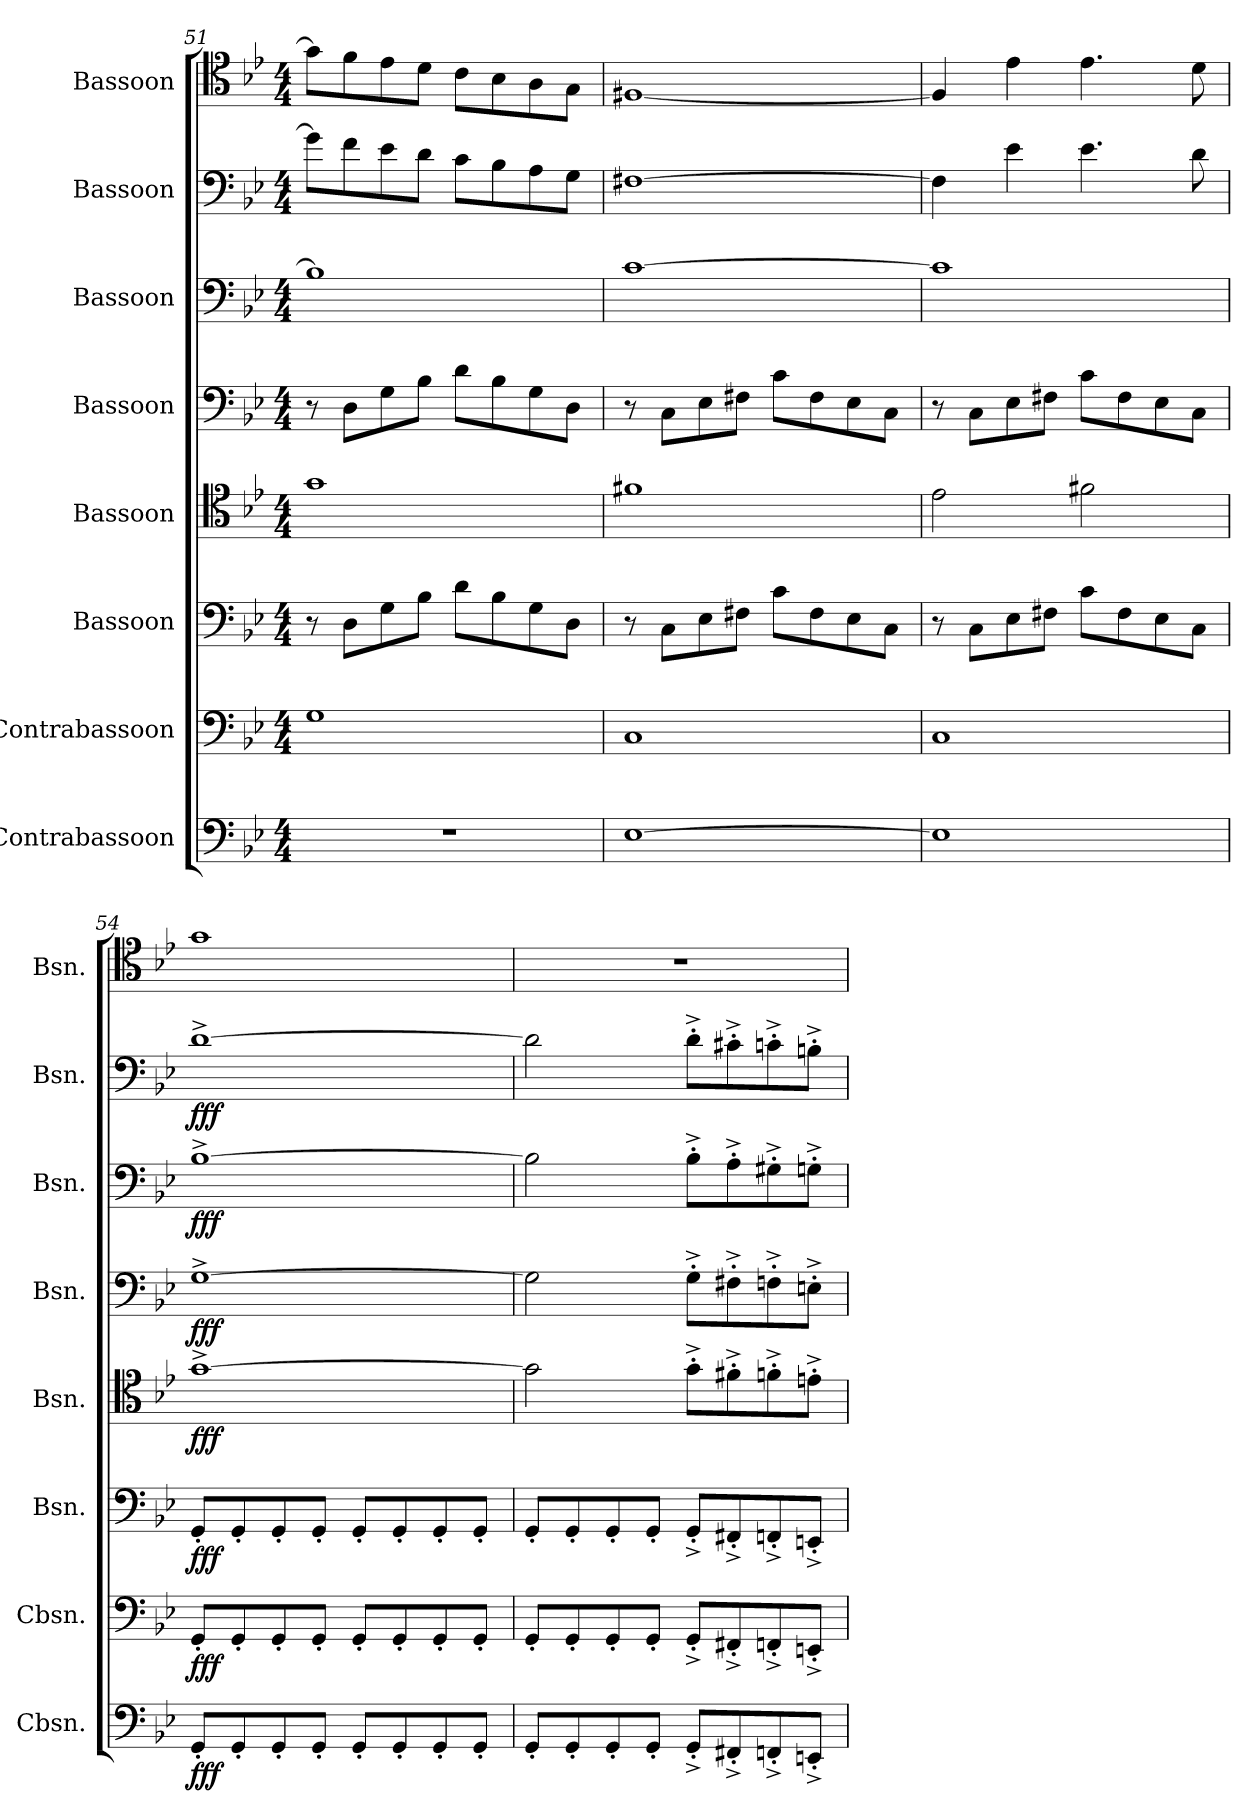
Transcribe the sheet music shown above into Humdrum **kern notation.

**kern	**dynam	**kern	**dynam	**kern	**dynam	**kern	**dynam	**kern	**dynam	**kern	**dynam	**kern	**dynam	**kern
*part8	*part8	*part7	*part7	*part6	*part6	*part5	*part5	*part4	*part4	*part3	*part3	*part2	*part2	*part1
*staff8	*staff8	*staff7	*staff7	*staff6	*staff6	*staff5	*staff5	*staff4	*staff4	*staff3	*staff3	*staff2	*staff2	*staff1
*I"Contrabassoon	*	*I"Contrabassoon	*	*I"Bassoon	*	*I"Bassoon	*	*I"Bassoon	*	*I"Bassoon	*	*I"Bassoon	*	*I"Bassoon
*I'Cbsn.	*	*I'Cbsn.	*	*I'Bsn.	*	*I'Bsn.	*	*I'Bsn.	*	*I'Bsn.	*	*I'Bsn.	*	*I'Bsn.
!!LO:PB:g=z
*clefF4	*	*clefF4	*	*clefF4	*	*clefC4	*	*clefF4	*	*clefF4	*	*clefF4	*	*clefC4
*ITrd7c12	*	*ITrd7c12	*	*	*	*	*	*	*	*	*	*	*	*
*k[b-e-]	*	*k[b-e-]	*	*k[b-e-]	*	*k[b-e-]	*	*k[b-e-]	*	*k[b-e-]	*	*k[b-e-]	*	*k[b-e-]
*M4/4	*	*M4/4	*	*M4/4	*	*M4/4	*	*M4/4	*	*M4/4	*	*M4/4	*	*M4/4
=51	=51	=51	=51	=51	=51	=51	=51	=51	=51	=51	=51	=51	=51	=51
1r	.	1GG	.	8r	.	1g	.	8r	.	1B-]	.	8g\L]	.	8g\L]
.	.	.	.	8D\L	.	.	.	8D\L	.	.	.	8f\	.	8f\
.	.	.	.	8G\	.	.	.	8G\	.	.	.	8e-\	.	8e-\
.	.	.	.	8B-\J	.	.	.	8B-\J	.	.	.	8d\J	.	8d\J
.	.	.	.	8d\L	.	.	.	8d\L	.	.	.	8c\L	.	8c\L
.	.	.	.	8B-\	.	.	.	8B-\	.	.	.	8B-\	.	8B-\
.	.	.	.	8G\	.	.	.	8G\	.	.	.	8A\	.	8A\
.	.	.	.	8D\J	.	.	.	8D\J	.	.	.	8G\J	.	8G\J
=52	=52	=52	=52	=52	=52	=52	=52	=52	=52	=52	=52	=52	=52	=52
[1EE-	.	1CC	.	8r	.	1f#X	.	8r	.	[1c	.	[1F#X	.	[1F#X
.	.	.	.	8C\L	.	.	.	8C\L	.	.	.	.	.	.
.	.	.	.	8E-\	.	.	.	8E-\	.	.	.	.	.	.
.	.	.	.	8F#X\J	.	.	.	8F#X\J	.	.	.	.	.	.
.	.	.	.	8c\L	.	.	.	8c\L	.	.	.	.	.	.
.	.	.	.	8F#\	.	.	.	8F#\	.	.	.	.	.	.
.	.	.	.	8E-\	.	.	.	8E-\	.	.	.	.	.	.
.	.	.	.	8C\J	.	.	.	8C\J	.	.	.	.	.	.
=53	=53	=53	=53	=53	=53	=53	=53	=53	=53	=53	=53	=53	=53	=53
1EE-]	.	1CC	.	8r	.	2e-\	.	8r	.	1c]	.	4F#\]	.	4F#/]
.	.	.	.	8C\L	.	.	.	8C\L	.	.	.	.	.	.
.	.	.	.	8E-\	.	.	.	8E-\	.	.	.	4e-\	.	4e-\
.	.	.	.	8F#X\J	.	.	.	8F#X\J	.	.	.	.	.	.
.	.	.	.	8c\L	.	2f#X\	.	8c\L	.	.	.	4.e-\	.	4.e-\
.	.	.	.	8F#\	.	.	.	8F#\	.	.	.	.	.	.
.	.	.	.	8E-\	.	.	.	8E-\	.	.	.	.	.	.
.	.	.	.	8C\J	.	.	.	8C\J	.	.	.	8d\	.	8d\
=54	=54	=54	=54	=54	=54	=54	=54	=54	=54	=54	=54	=54	=54	=54
!	!LO:DY:b	!	!LO:DY:b	!	!LO:DY:b	!	!LO:DY:b	!	!LO:DY:b	!	!LO:DY:b	!	!LO:DY:b	!
8GGG'/L	fff	8GGG'/L	fff	8GG'/L	fff	[1g^	fff	[1G^	fff	[1B-^	fff	[1d^	fff	1g
8GGG'/	.	8GGG'/	.	8GG'/	.	.	.	.	.	.	.	.	.	.
8GGG'/	.	8GGG'/	.	8GG'/	.	.	.	.	.	.	.	.	.	.
8GGG'/J	.	8GGG'/J	.	8GG'/J	.	.	.	.	.	.	.	.	.	.
8GGG'/L	.	8GGG'/L	.	8GG'/L	.	.	.	.	.	.	.	.	.	.
8GGG'/	.	8GGG'/	.	8GG'/	.	.	.	.	.	.	.	.	.	.
8GGG'/	.	8GGG'/	.	8GG'/	.	.	.	.	.	.	.	.	.	.
8GGG'/J	.	8GGG'/J	.	8GG'/J	.	.	.	.	.	.	.	.	.	.
!!LO:PB:g=z
=55	=55	=55	=55	=55	=55	=55	=55	=55	=55	=55	=55	=55	=55	=55
8GGG'/L	.	8GGG'/L	.	8GG'/L	.	2g\]	.	2G\]	.	2B-\]	.	2d\]	.	1r
8GGG'/	.	8GGG'/	.	8GG'/	.	.	.	.	.	.	.	.	.	.
8GGG'/	.	8GGG'/	.	8GG'/	.	.	.	.	.	.	.	.	.	.
8GGG'/J	.	8GGG'/J	.	8GG'/J	.	.	.	.	.	.	.	.	.	.
8GGG'^/L	.	8GGG'^/L	.	8GG'^/L	.	8g'^\L	.	8G'^\L	.	8B-'^\L	.	8d'^\L	.	.
8FFF#X'^/	.	8FFF#X'^/	.	8FF#X'^/	.	8f#X'^\	.	8F#X'^\	.	8A'^\	.	8c#X'^\	.	.
8FFFn'^/	.	8FFFn'^/	.	8FFn'^/	.	8fn'^\	.	8Fn'^\	.	8G#X'^\	.	8cn'^\	.	.
8EEEn'^/J	.	8EEEn'^/J	.	8EEn'^/J	.	8en'^\J	.	8En'^\J	.	8Gn'^\J	.	8Bn'^\J	.	.
=	=	=	=	=	=	=	=	=	=	=	=	=	=	=
*-	*-	*-	*-	*-	*-	*-	*-	*-	*-	*-	*-	*-	*-	*-
